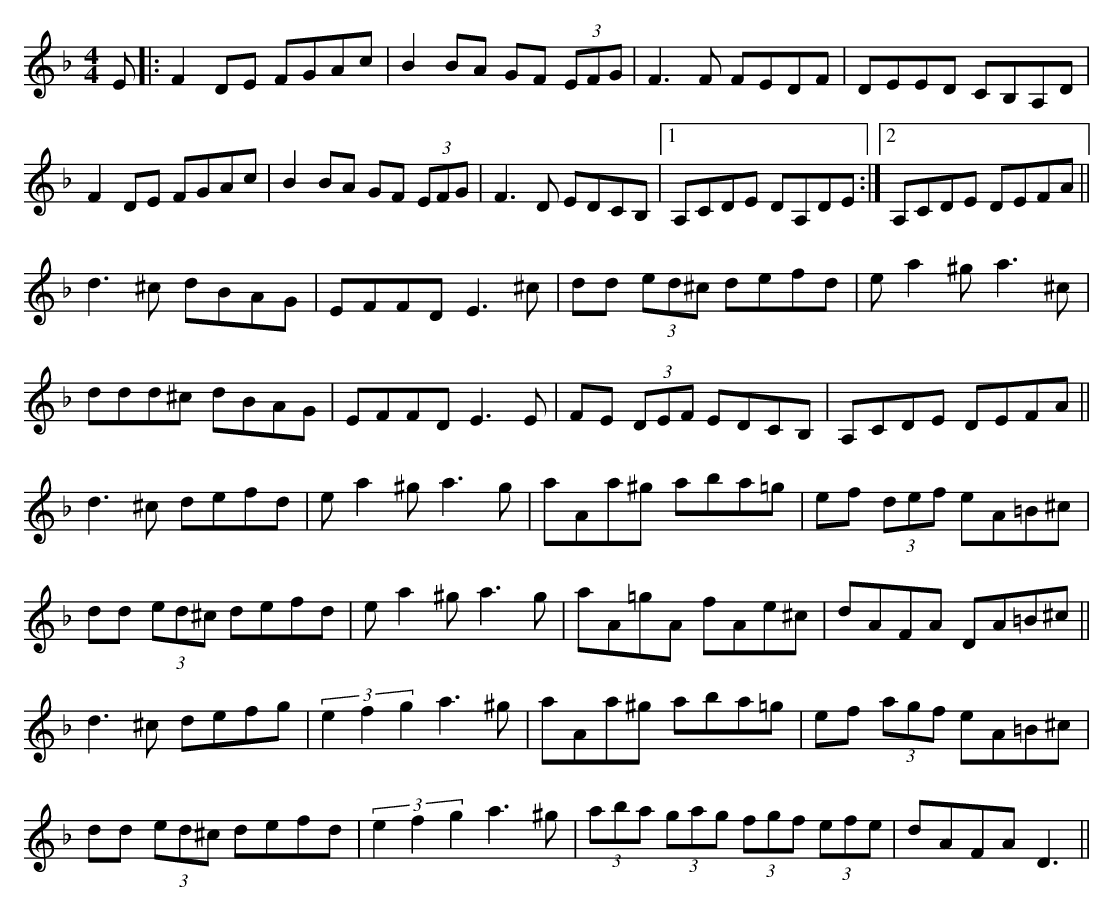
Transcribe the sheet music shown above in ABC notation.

X:1
M:4/4
K:Dmin
E|:F2DE FGAc|B2BA GF (3EFG|F3F FEDF|DEED CB,A,D|
F2DE FGAc|B2BA GF (3EFG|F3D EDCB,|1 A,CDE DA,DE:|2 A,CDE DEFA||
d3^c dBAG|EFFD E3^c|dd (3ed^c defd|ea2^g a3^c|
ddd^c dBAG|EFFD E3E|FE (3DEF EDCB,|A,CDE DEFA||
d3^c defd|ea2^g a3g|aAa^g aba=g|ef (3def eA=B^c|
dd (3ed^c defd|ea2^g a3g|aA=gA fAe^c|dAFA DA=B^c||
d3^c defg|(3e2f2g2 a3^g|aAa^g aba=g|ef (3agf eA=B^c|
dd (3ed^c defd|(3e2f2g2 a3^g|(3aba (3gag (3fgf (3efe|dAFA D3||
